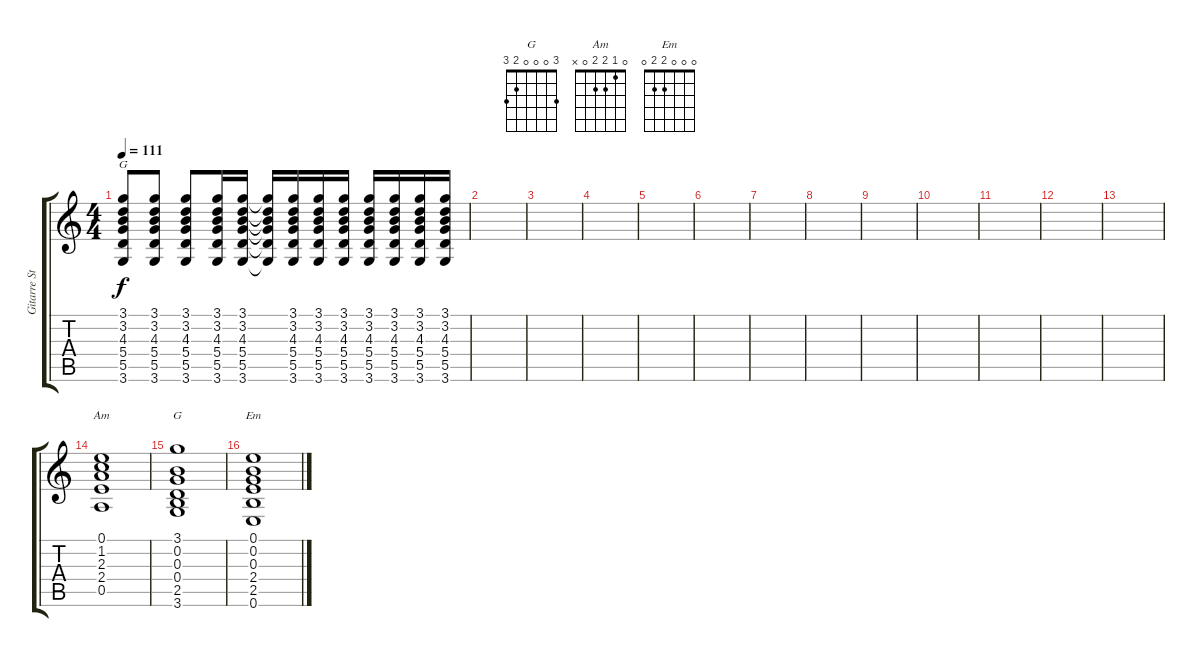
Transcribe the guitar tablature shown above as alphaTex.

\track ("Gitarre Strophe" "Gitarre St") {instrument acousticguitarsteel}
\staff {score tabs}
\tuning (E4 B3 G3 D3 A2 E2) {hide}
\chord ("G" 3 3 4 5 5 3) {barre 3}
\chord ("Am" 0 1 2 2 0 x)
\chord ("G" 3 0 0 0 2 3)
\chord ("Em" 0 0 0 2 2 0)
\ts (4 4)
\tempo 111
\clef g2
\ks c
(3.1 3.2 4.3 5.4 5.5 3.6).8{ch "G" dy f} (3.1 3.2 4.3 5.4 5.5 3.6).8 (3.1 3.2 4.3 5.4 5.5 3.6).8 (3.1 3.2 4.3 5.4 5.5 3.6).16 (3.1 3.2 4.3 5.4 5.5 3.6).16 (3.1{t} 3.2{t} 4.3{t} 5.4{t} 5.5{t} 3.6{t}).16 (3.1 3.2 4.3 5.4 5.5 3.6).16 (3.1 3.2 4.3 5.4 5.5 3.6).16 (3.1 3.2 4.3 5.4 5.5 3.6).16 (3.1 3.2 4.3 5.4 5.5 3.6).16 (3.1 3.2 4.3 5.4 5.5 3.6).16 (3.1 3.2 4.3 5.4 5.5 3.6).16 (3.1 3.2 4.3 5.4 5.5 3.6).16 |
|
|
|
|
|
|
|
|
|
|
|
|
(0.1 1.2 2.3 2.4 0.5).1{ch "Am"} |
(3.1 0.2 0.3 0.4 2.5 3.6).1{ch "G"} |
(0.1 0.2 0.3 2.4 2.5 0.6).1{ch "Em"}
